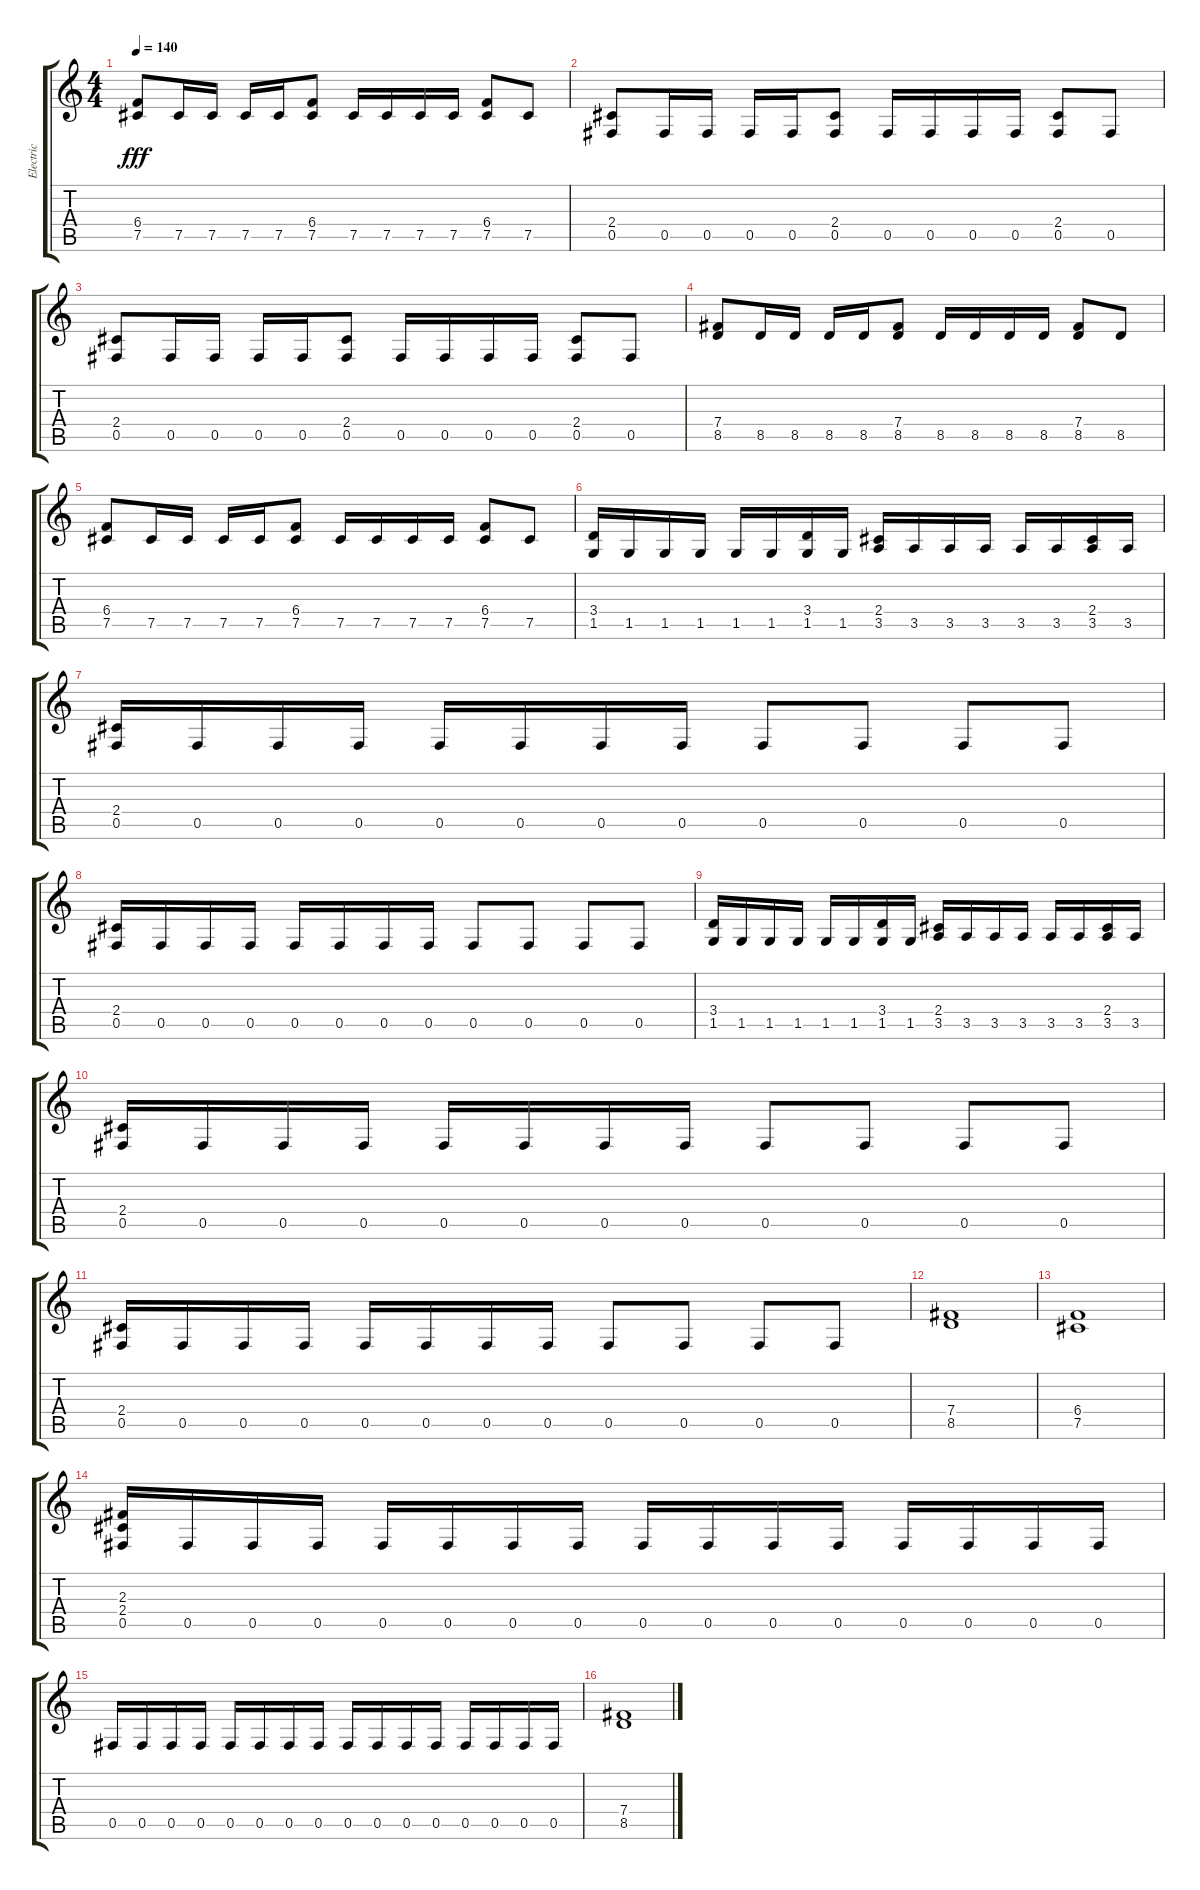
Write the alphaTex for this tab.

\track ("Electric" "Electric") {instrument distortionguitar}
\staff {score tabs}
\tuning (Db4 Ab3 E3 B2 Gb2 Db2) {hide}
\ts (4 4)
\tempo 140
\clef g2
\ks c
(6.4 7.5).8{dy fff} 7.5.16 7.5.16 7.5.16 7.5.16 (6.4 7.5).8 7.5.16 7.5.16 7.5.16 7.5.16 (6.4 7.5).8 7.5.8 |
(2.4 0.5).8 0.5.16 0.5.16 0.5.16 0.5.16 (2.4 0.5).8 0.5.16 0.5.16 0.5.16 0.5.16 (2.4 0.5).8 0.5.8 |
(2.4 0.5).8 0.5.16 0.5.16 0.5.16 0.5.16 (2.4 0.5).8 0.5.16 0.5.16 0.5.16 0.5.16 (2.4 0.5).8 0.5.8 |
(7.4 8.5).8 8.5.16 8.5.16 8.5.16 8.5.16 (7.4 8.5).8 8.5.16 8.5.16 8.5.16 8.5.16 (7.4 8.5).8 8.5.8 |
(6.4 7.5).8 7.5.16 7.5.16 7.5.16 7.5.16 (6.4 7.5).8 7.5.16 7.5.16 7.5.16 7.5.16 (6.4 7.5).8 7.5.8 |
(3.4 1.5).16 1.5.16 1.5.16 1.5.16 1.5.16 1.5.16 (3.4 1.5).16 1.5.16 (2.4 3.5).16 3.5.16 3.5.16 3.5.16 3.5.16 3.5.16 (2.4 3.5).16 3.5.16 |
(2.4 0.5).16 0.5.16 0.5.16 0.5.16 0.5.16 0.5.16 0.5.16 0.5.16 0.5.8 0.5.8 0.5.8 0.5.8 |
(2.4 0.5).16 0.5.16 0.5.16 0.5.16 0.5.16 0.5.16 0.5.16 0.5.16 0.5.8 0.5.8 0.5.8 0.5.8 |
(3.4 1.5).16 1.5.16 1.5.16 1.5.16 1.5.16 1.5.16 (3.4 1.5).16 1.5.16 (2.4 3.5).16 3.5.16 3.5.16 3.5.16 3.5.16 3.5.16 (2.4 3.5).16 3.5.16 |
(2.4 0.5).16 0.5.16 0.5.16 0.5.16 0.5.16 0.5.16 0.5.16 0.5.16 0.5.8 0.5.8 0.5.8 0.5.8 |
(2.4 0.5).16 0.5.16 0.5.16 0.5.16 0.5.16 0.5.16 0.5.16 0.5.16 0.5.8 0.5.8 0.5.8 0.5.8 |
(7.4 8.5).1 |
(6.4 7.5).1 |
(2.3 2.4 0.5).16 0.5.16 0.5.16 0.5.16 0.5.16 0.5.16 0.5.16 0.5.16 0.5.16 0.5.16 0.5.16 0.5.16 0.5.16 0.5.16 0.5.16 0.5.16 |
0.5.16 0.5.16 0.5.16 0.5.16 0.5.16 0.5.16 0.5.16 0.5.16 0.5.16 0.5.16 0.5.16 0.5.16 0.5.16 0.5.16 0.5.16 0.5.16 |
(7.4 8.5).1
